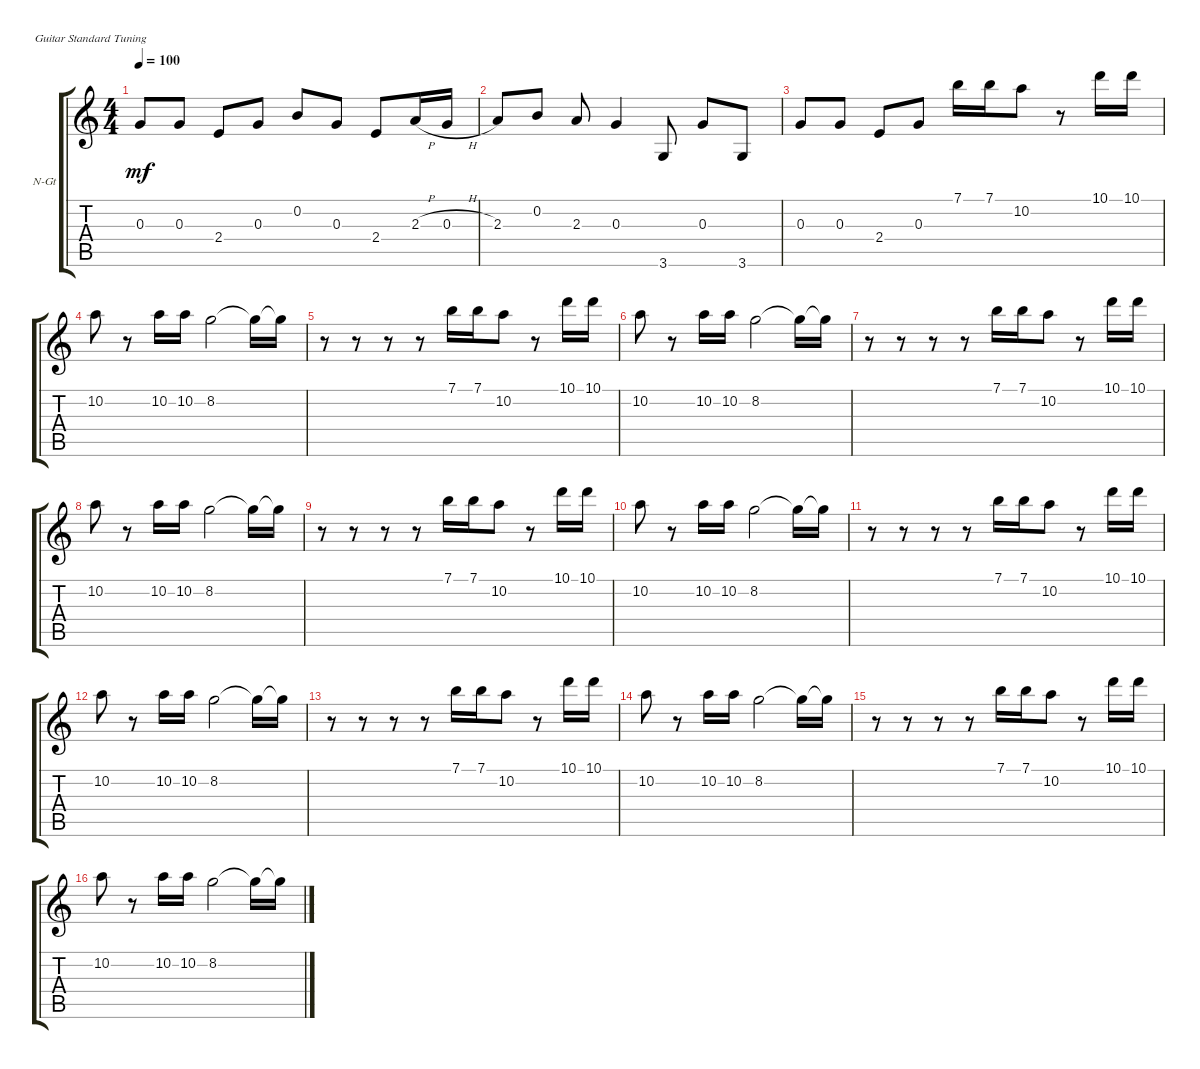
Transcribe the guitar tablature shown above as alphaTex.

\defaultSystemsLayout 4
\bracketExtendMode groupsimilarinstruments
\firstSystemTrackNameOrientation horizontal
\otherSystemsTrackNameOrientation horizontal
\track ("Nylon Guitar" "N-Gt") {instrument acousticguitarnylon}
\staff {score tabs}
\tuning (E4 B3 G3 D3 A2 E2)
\ts (4 4)
\tempo 100
\clef g2
\ks c
0.3.8{dy mf} 0.3.8 2.4.8 0.3.8 0.2.8 0.3.8 2.4.8 2.3{h}.16 0.3{h}.16 |
2.3.8 0.2.8 2.3.8 0.3.4 3.6.8 0.3.8 3.6.8 |
0.3.8 0.3.8 2.4.8 0.3.8 7.1.16 7.1.16 10.2.8 r.8 10.1.16 10.1.16 |
10.2.8 r.8 10.2.16 10.2.16 8.2.2 8.2{t}.16 8.2{t}.16 |
r.8 r.8 r.8 r.8 7.1.16 7.1.16 10.2.8 r.8 10.1.16 10.1.16 |
10.2.8 r.8 10.2.16 10.2.16 8.2.2 8.2{t}.16 8.2{t}.16 |
r.8 r.8 r.8 r.8 7.1.16 7.1.16 10.2.8 r.8 10.1.16 10.1.16 |
10.2.8 r.8 10.2.16 10.2.16 8.2.2 8.2{t}.16 8.2{t}.16 |
r.8 r.8 r.8 r.8 7.1.16 7.1.16 10.2.8 r.8 10.1.16 10.1.16 |
10.2.8 r.8 10.2.16 10.2.16 8.2.2 8.2{t}.16 8.2{t}.16 |
r.8 r.8 r.8 r.8 7.1.16 7.1.16 10.2.8 r.8 10.1.16 10.1.16 |
10.2.8 r.8 10.2.16 10.2.16 8.2.2 8.2{t}.16 8.2{t}.16 |
r.8 r.8 r.8 r.8 7.1.16 7.1.16 10.2.8 r.8 10.1.16 10.1.16 |
10.2.8 r.8 10.2.16 10.2.16 8.2.2 8.2{t}.16 8.2{t}.16 |
r.8 r.8 r.8 r.8 7.1.16 7.1.16 10.2.8 r.8 10.1.16 10.1.16 |
10.2.8 r.8 10.2.16 10.2.16 8.2.2 8.2{t}.16 8.2{t}.16
